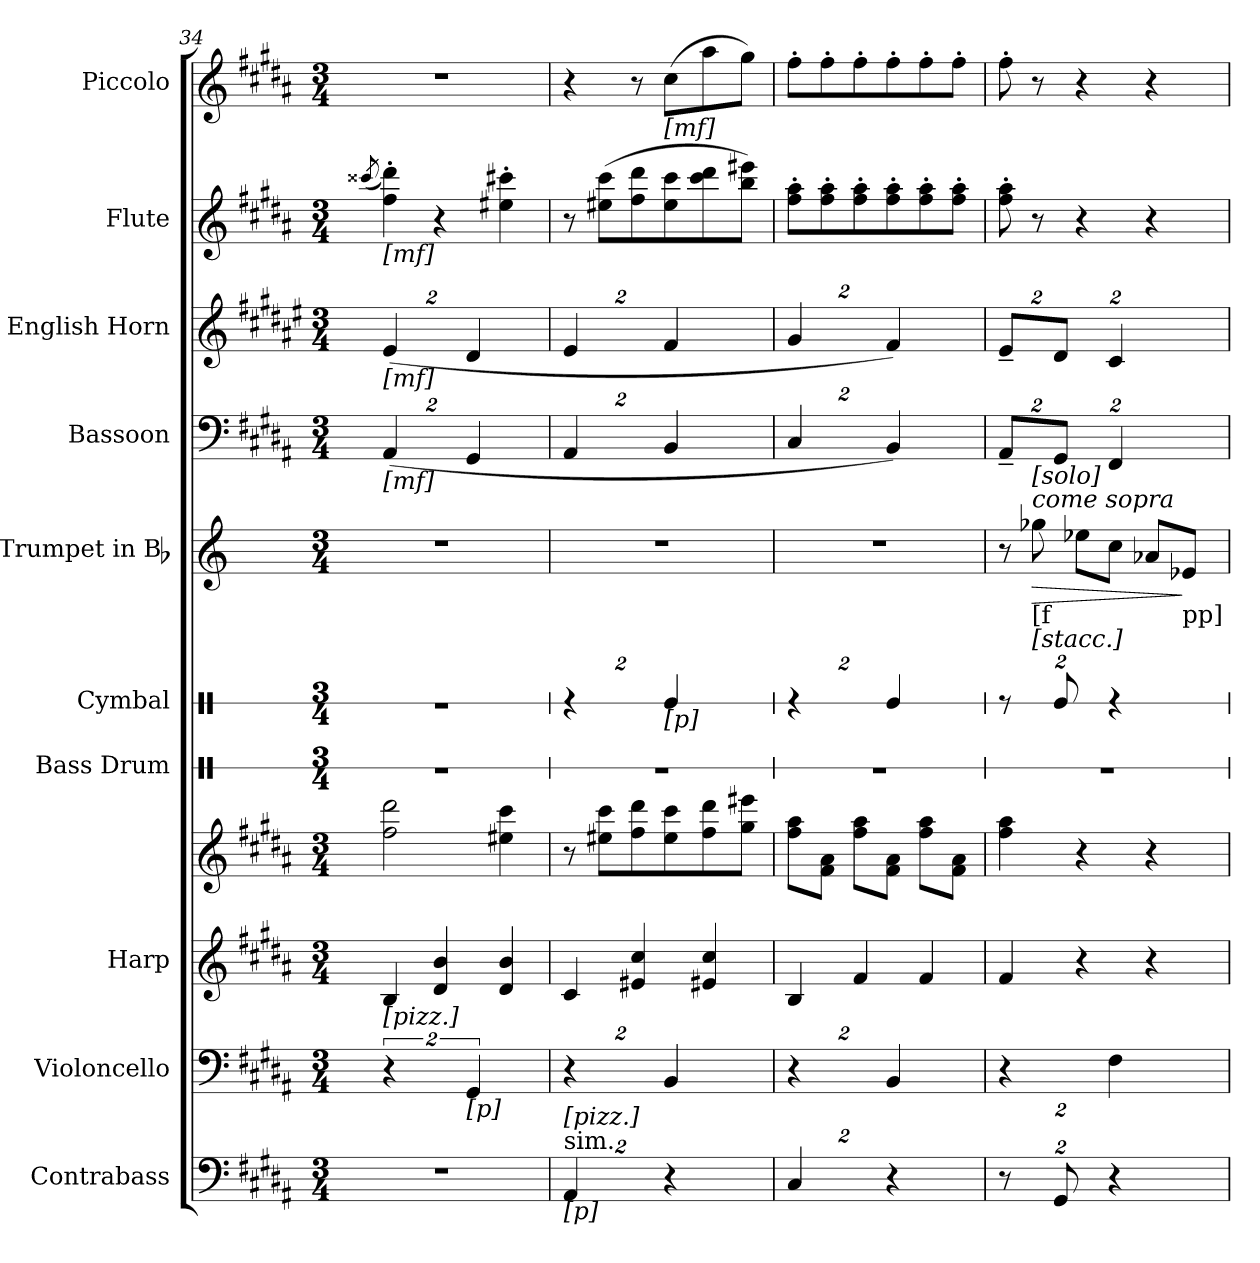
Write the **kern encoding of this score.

**kern	**kern	**kern	**kern	**kern	**kern	**kern	**dynam	**kern	**kern	**kern	**kern
*part10	*part9	*part8	*part8	*part7	*part6	*part5	*part5	*part4	*part3	*part2	*part1
*staff11	*staff10	*staff9	*staff8	*staff7	*staff6	*staff5	*staff5	*staff4	*staff3	*staff2	*staff1
*I"Contrabass	*I"Violoncello	*I"Harp	*	*I"Bass Drum	*I"Cymbal	*I"Trumpet in Bb	*	*I"Bassoon	*I"English Horn	*I"Flute	*I"Piccolo
*I'Cb.	*I'Vc.	*I'Hp.	*	*I'B. D.	*I'Cym.	*I'Tpt.	*	*I'Bsn.	*	*I'Fl.	*I'Picc.
!!LO:PB:g=z
*	*	*	*	*stria1	*stria1	*	*	*	*	*	*
*clefF4	*clefF4	*clefG2	*clefG2	*clefX	*clefX	*clefG2	*	*clefF4	*clefG2	*clefG2	*clefG2
*ITrd7c12	*	*	*	*	*	*ITrd1c2	*	*	*ITrd4c7	*	*ITrd-7c-12
*k[f#c#g#d#a#]	*k[f#c#g#d#a#]	*k[f#c#g#d#a#]	*k[f#c#g#d#a#]	*k[]	*k[]	*k[b-e-]	*	*k[f#c#g#d#a#]	*k[f#c#g#d#a#]	*k[f#c#g#d#a#]	*k[f#c#g#d#a#]
*B:	*B:	*B:	*B:	*C:	*C:	*B-:	*	*B:	*B:	*B:	*B:
*M3/4	*M3/4	*M3/4	*M3/4	*M3/4	*M3/4	*M3/4	*	*M3/4	*M3/4	*M3/4	*M3/4
*MM180	*MM180	*MM180	*MM180	*MM180	*MM180	*MM180	*	*MM180	*MM180	*MM180	*MM180
=34	=34	=34	=34	=34	=34	=34	=34	=34	=34	=34	=34
.	.	.	.	.	.	.	.	.	.	(8qccc##Xi/	.
!LO:N:vis=1	!	!	!	!LO:N:vis=1	!LO:N:vis=1	!LO:N:vis=1	!	!	!	!	!
*	*	*	*	*	*	*	*	*Xbrackettup	*Xbrackettup	*	*
!	!	!	!	!	!	!	!	!	!	!LO:TX:b:t=[mf]	!
!	!	!	!	!	!	!	!	!	!LO:TX:b:t=[mf]	!	!
!	!	!	!	!	!	!	!	!LO:TX:b:t=[mf]	!	!	!
!	!LO:TX:a:t=[pizz.]	!	!	!	!	!	!	!	!	!	!
!	!	!	!	!	!	!	!	!	!	!	!LO:N:vis=1
2.r	8%3r	4Bi/	2ff#i\ 2ddd#i	2.r	2.r	2.r	.	(8%3AA#i/	(8%3A#i/	4ff#i\' 4ddd#i')	2.r
.	.	4d#i/ 4bi	.	.	.	.	.	.	.	4r	.
!	!LO:TX:b:t=[p]	!	!	!	!	!	!	!	!	!	!
.	8%3GG#i/	.	.	.	.	.	.	8%3GG#i/	8%3G#i/	.	.
.	.	4d#i/ 4bi	4ee#Xi\ 4ccc#i	.	.	.	.	.	.	4ee#Xi\' 4ccc#i'	.
=35	=35	=35	=35	=35	=35	=35	=35	=35	=35	=35	=35
*Xbrackettup	*Xbrackettup	*	*	*	*	*	*	*	*	*	*
!	!	!	!	!LO:N:vis=1	!	!	!	!	!	!	!
*	*	*	*	*	*Xbrackettup	*	*	*	*	*	*
!LO:TX:a:t=sim.	!	!	!	!	!	!	!	!	!	!	!
!LO:TX:b:t=[p]	!	!	!	!	!	!	!	!	!	!	!
!LO:TX:a:t=[pizz.]	!	!	!	!	!	!	!	!	!	!	!
!	!	!	!	!	!	!LO:N:vis=1	!	!	!	!	!
8%3AAA#i/	8%3r	4c#i/	8r	2.r	8%3r	2.r	.	8%3AA#i/	8%3A#i/	8r	4r
.	.	.	8ee#Xi\ 8ccc#iL	.	.	.	.	.	.	(8ee#Xi\ 8ccc#iL	.
.	.	4e#Xi/ 4cc#i	8ff#i\ 8ddd#i	.	.	.	.	.	.	8ff#i\ 8ddd#i	8r
!	!	!	!	!	!	!	!	!	!	!	!LO:TX:b:t=[mf]
!	!	!	!	!	!LO:TX:b:t=[p]	!	!	!	!	!	!
8%3r	8%3BBi/	.	8ee#i\ 8ccc#i	.	8%3Rei/	.	.	8%3BBi/	8%3Bi/	8ee#i\ 8ccc#i	(8ccc#i\L
.	.	4e#Xi/ 4cc#i	8ff#i\ 8ddd#i	.	.	.	.	.	.	8ccc#i\ 8ddd#i	8aaa#i\
.	.	.	8gg#i\ 8eee#XiJ	.	.	.	.	.	.	8bbi\ 8eee#XiJ)	8ggg#i\J)
=36	=36	=36	=36	=36	=36	=36	=36	=36	=36	=36	=36
!	!	!	!	!LO:N:vis=1	!	!LO:N:vis=1	!	!	!	!	!
8%3CC#i/	8%3r	4Bi/	8ff#i\ 8aa#iL	2.r	8%3r	2.r	.	8%3C#i/	8%3c#i/	8ff#i\' 8aa#i'L	8fff#'i\L
.	.	.	8f#i\ 8a#iJ	.	.	.	.	.	.	8ff#i\' 8aa#i'	8fff#'i\
.	.	4f#i/	8ff#i\ 8aa#iL	.	.	.	.	.	.	8ff#i\' 8aa#i'	8fff#'i\
8%3r	8%3BBi/	.	8f#i\ 8a#iJ	.	8%3Rei/	.	.	8%3BBi/)	8%3Bi/)	8ff#i\' 8aa#i'	8fff#'i\
.	.	4f#i/	8ff#i\ 8aa#iL	.	.	.	.	.	.	8ff#i\' 8aa#i'	8fff#'i\
.	.	.	8f#i\ 8a#iJ	.	.	.	.	.	.	8ff#i\' 8aa#i'J	8fff#'i\J
=37	=37	=37	=37	=37	=37	=37	=37	=37	=37	=37	=37
!	!	!	!	!LO:N:vis=1	!	!	!	!	!	!	!
16%3r	8%3r	4f#i/	4ff#i\ 4aa#i	2.r	16%3r	8r	.	16%3AA#~i/L	16%3A#~i/L	8ff#i\' 8aa#i'	8fff#'i\
!	!	!	!	!	!	!LO:TX:b:t=[f	!	!	!	!	!
!	!	!	!	!	!	!LO:TX:b:i:t=[stacc.]	!	!	!	!	!
!	!	!	!	!	!	!LO:TX:a:i:t=come sopra	!	!	!	!	!
!	!	!	!	!	!	!LO:TX:a:t=[solo]	!	!	!	!	!
!	!	!	!	!	!	!	!LO:HP:b	!	!	!	!
.	.	.	.	.	.	8ff-Xi\	>	.	.	8r	8r
16%3GGG#i/	.	.	.	.	16%3Rei/	.	.	16%3GG#i/J	16%3G#i/J	.	.
.	.	4r	4r	.	.	8dd-Xi\L	.	.	.	4r	4r
8%3r	8%3F#i\	.	.	.	8%3r	8b-i\J	.	8%3FF#i/	8%3F#i/	.	.
.	.	4r	4r	.	.	8g-Xi/L	.	.	.	4r	4r
!	!	!	!	!	!	!LO:TX:b:t=pp]	!	!	!	!	!
.	.	.	.	.	.	8d-Xi/J	]	.	.	.	.
=	=	=	=	=	=	=	=	=	=	=	=
*-	*-	*-	*-	*-	*-	*-	*-	*-	*-	*-	*-
